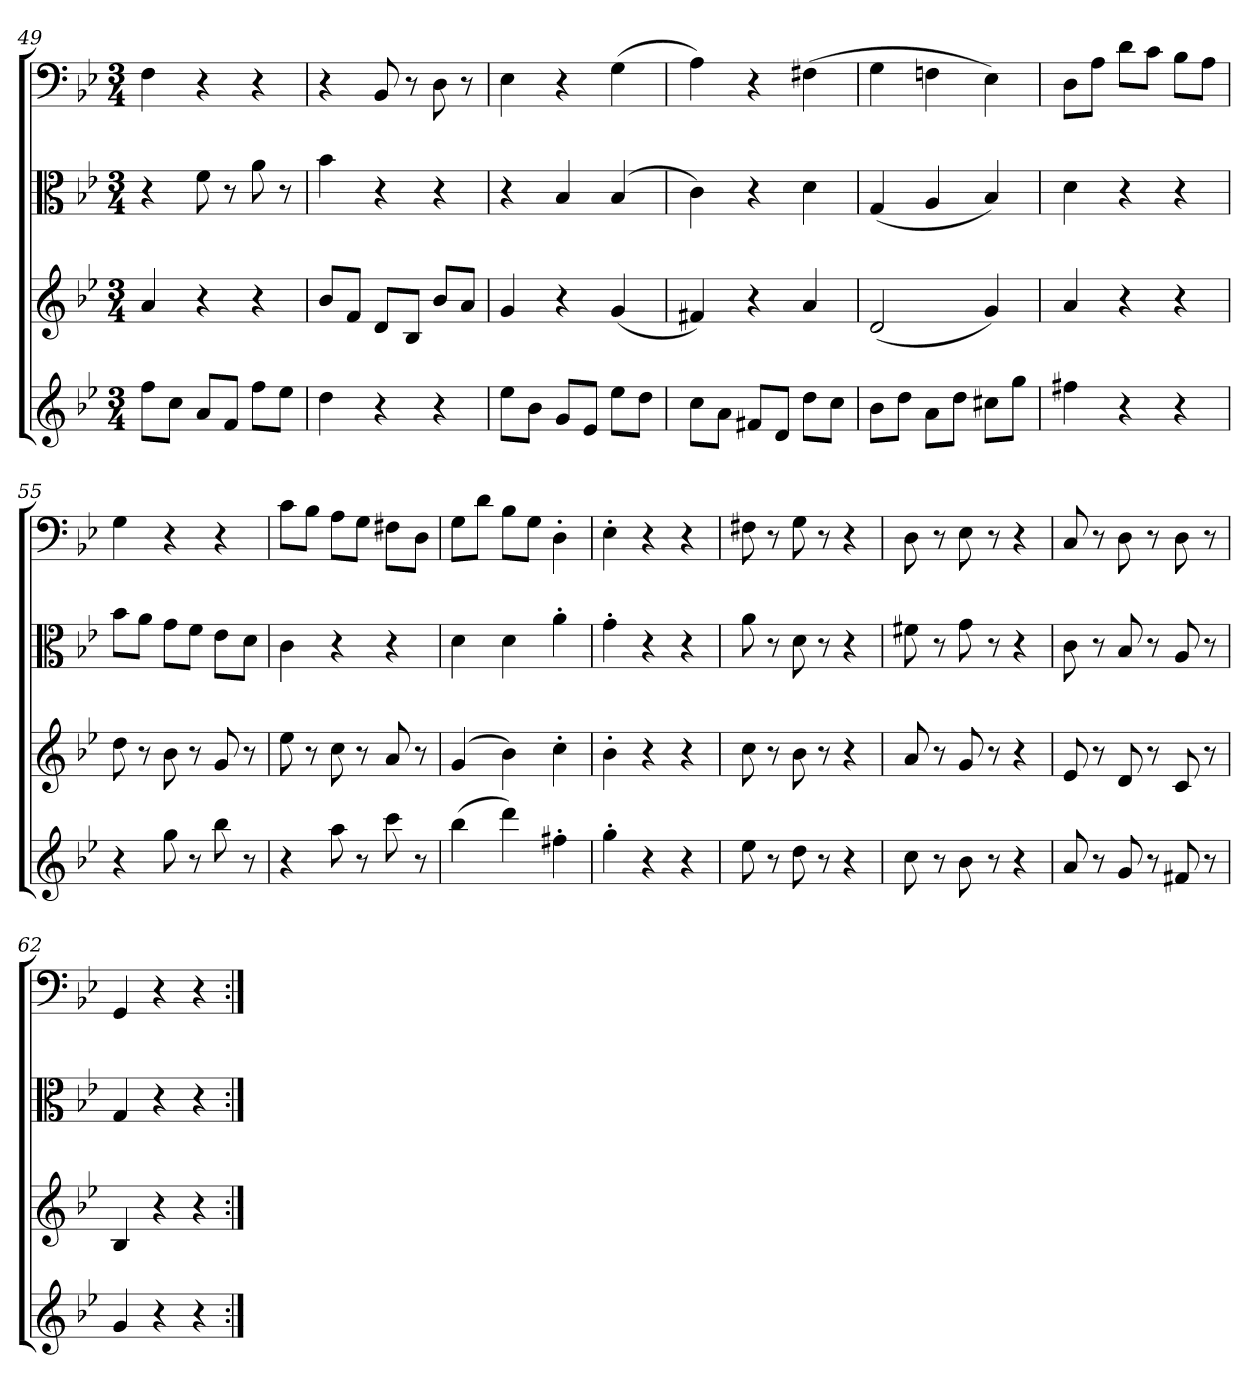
**kern	**kern	**kern	**kern
*part4	*part3	*part2	*part1
*staff4	*staff3	*staff2	*staff1
*clefG2	*clefG2	*clefC3	*clefF4
*k[b-e-]	*k[b-e-]	*k[b-e-]	*k[b-e-]
*g:	*g:	*g:	*g:
*M3/4	*M3/4	*M3/4	*M3/4
=49	=49	=49	=49
8ff\L	4a	4r	4F
8cc\J	.	.	.
8a/L	4r	8f	4r
8f/J	.	8r	.
8ff\L	4r	8a	4r
8ee-\J	.	8r	.
=50	=50	=50	=50
4dd	8b-/L	4b-	4r
.	8f/J	.	.
4r	8d/L	4r	8BB-
.	8B-/J	.	8r
4r	8b-/L	4r	8D
.	8a/J	.	8r
=51	=51	=51	=51
8ee-\L	4g	4r	4E-
8b-\J	.	.	.
8g/L	4r	4B-	4r
8e-/J	.	.	.
8ee-\L	(4g	(4B-	(4G
8dd\J	.	.	.
=52	=52	=52	=52
8cc\L	4f#X)	4c)	4A)
8a\J	.	.	.
8f#X/L	4r	4r	4r
8d/J	.	.	.
8dd\L	4a	4d	(4F#X
8cc\J	.	.	.
=53	=53	=53	=53
8b-\L	(2d	(4G	4G
8dd\J	.	.	.
8a\L	.	4A	4Fn
8dd\J	.	.	.
8cc#X\L	4g)	4B-)	4E-)
8gg\J	.	.	.
=54	=54	=54	=54
4ff#X	4a	4d	8D\L
.	.	.	8A\J
4r	4r	4r	8d\L
.	.	.	8c\J
4r	4r	4r	8B-\L
.	.	.	8A\J
=55	=55	=55	=55
4r	8dd	8b-\L	4G
.	8r	8a\J	.
8gg	8b-	8g\L	4r
8r	8r	8f\J	.
8bb-	8g	8e-\L	4r
8r	8r	8d\J	.
=56	=56	=56	=56
4r	8ee-	4c	8c\L
.	8r	.	8B-\J
8aa	8cc	4r	8A\L
8r	8r	.	8G\J
8ccc	8a	4r	8F#X\L
8r	8r	.	8D\J
=57	=57	=57	=57
(4bb-	(4g	4d	8G\L
.	.	.	8d\J
4ddd)	4b-)	4d	8B-\L
.	.	.	8G\J
4ff#X'	4cc'	4a'	4D'
=58	=58	=58	=58
4gg'	4b-'	4g'	4E-'
4r	4r	4r	4r
4r	4r	4r	4r
=59	=59	=59	=59
8ee-	8cc	8a	8F#X
8r	8r	8r	8r
8dd	8b-	8d	8G
8r	8r	8r	8r
4r	4r	4r	4r
=60	=60	=60	=60
8cc	8a	8f#X	8D
8r	8r	8r	8r
8b-	8g	8g	8E-
8r	8r	8r	8r
4r	4r	4r	4r
=61	=61	=61	=61
8a	8e-	8c	8C
8r	8r	8r	8r
8g	8d	8B-	8D
8r	8r	8r	8r
8f#X	8c	8A	8D
8r	8r	8r	8r
=62	=62	=62	=62
4g	4B-	4G	4GG
4r	4r	4r	4r
4r	4r	4r	4r
=:|!	=:|!	=:|!	=:|!
*-	*-	*-	*-
